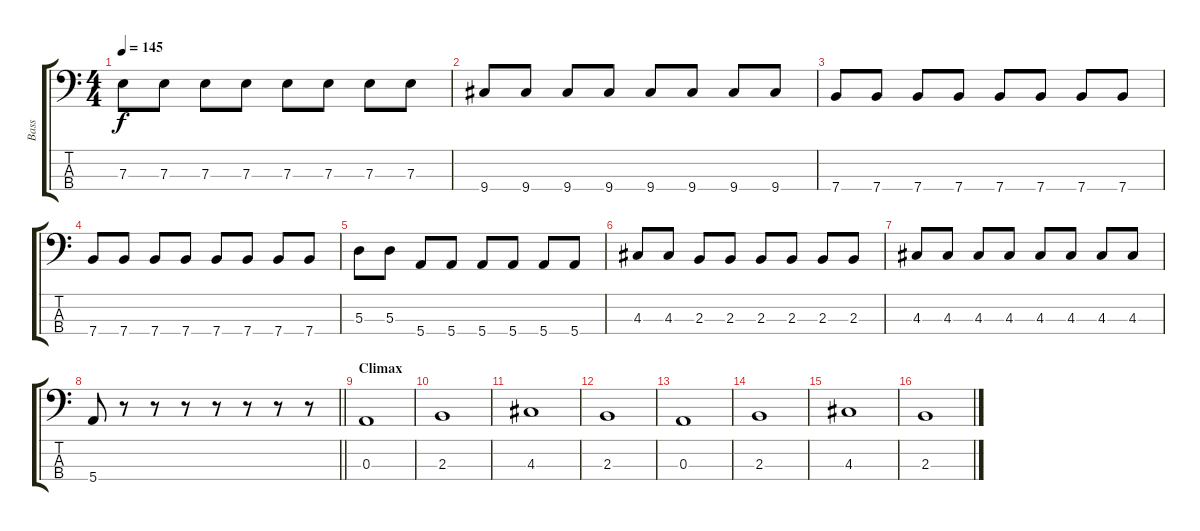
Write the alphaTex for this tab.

\track ("Bass" "Bass") {instrument electricbassfinger}
\staff {score tabs}
\tuning (G2 D2 A1 E1) {hide}
\ts (4 4)
\tempo 145
\clef f4
\ks c
7.3.8{dy f} 7.3.8 7.3.8 7.3.8 7.3.8 7.3.8 7.3.8 7.3.8 |
9.4.8 9.4.8 9.4.8 9.4.8 9.4.8 9.4.8 9.4.8 9.4.8 |
7.4.8 7.4.8 7.4.8 7.4.8 7.4.8 7.4.8 7.4.8 7.4.8 |
7.4.8 7.4.8 7.4.8 7.4.8 7.4.8 7.4.8 7.4.8 7.4.8 |
5.3.8 5.3.8 5.4.8 5.4.8 5.4.8 5.4.8 5.4.8 5.4.8 |
4.3.8 4.3.8 2.3.8 2.3.8 2.3.8 2.3.8 2.3.8 2.3.8 |
4.3.8 4.3.8 4.3.8 4.3.8 4.3.8 4.3.8 4.3.8 4.3.8 |
\barLineRight lightlight
5.4.8 r.8 r.8 r.8 r.8 r.8 r.8 r.8 |
\section ("" "Climax")
0.3.1 |
2.3.1 |
4.3.1 |
2.3.1 |
0.3.1 |
2.3.1 |
4.3.1 |
2.3.1
